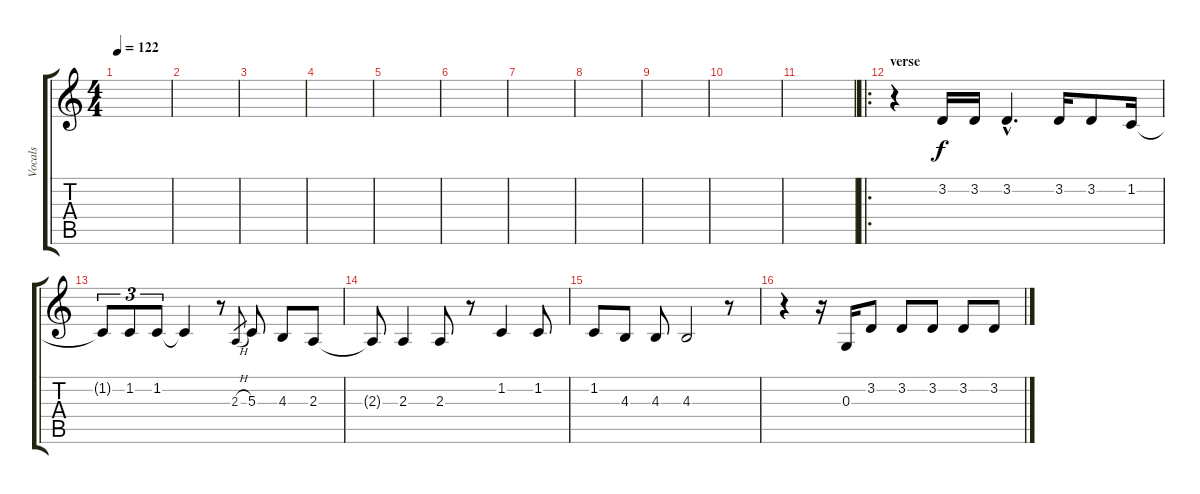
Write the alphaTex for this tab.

\track ("Vocals" "Vocals") {instrument lead5charang}
\staff {score tabs}
\tuning (E4 B3 G3 D3 A2 E2) {hide}
\ts (4 4)
\tempo 122
\clef g2
\ks c
|
|
|
|
|
|
|
|
|
|
|
\ro
\section ("" "verse")
r.4 3.2.16 3.2.16 3.2{hac}.4{d} 3.2.16 3.2.8 1.2.16 |
1.2{t}.8{tu (3 2)} 1.2.8{tu (3 2)} 1.2.8{tu (3 2)} 1.2{t}.4 r.8 2.3{h}.8{gr} 5.3.8 4.3.8 2.3.8 |
2.3{t}.8 2.3.4 2.3.8 r.8 1.2.4 1.2.8 |
1.2.8 4.3.8 4.3.8 4.3.2 r.8 |
r.4 r.16 0.3.16 3.2.8 3.2.8 3.2.8 3.2.8 3.2{h}.8
